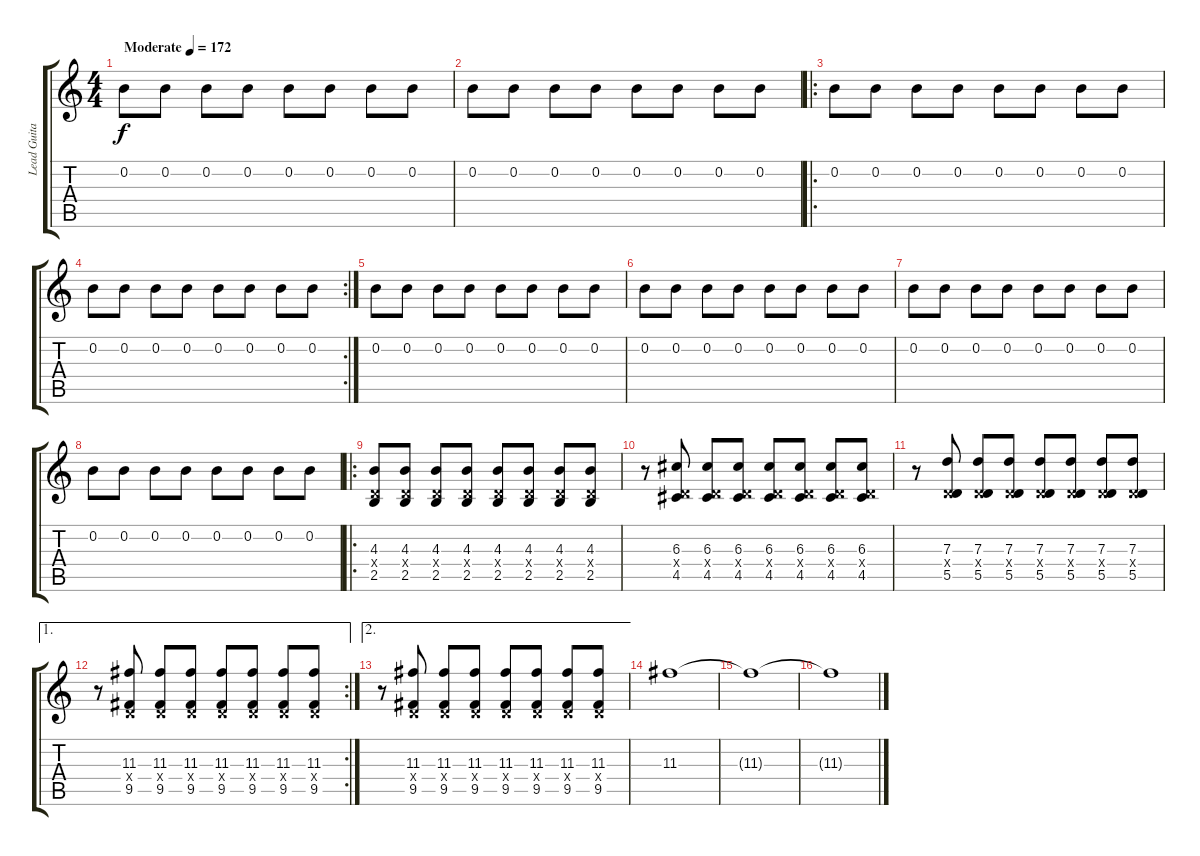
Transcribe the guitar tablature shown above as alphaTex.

\track ("Lead Guitar 1" "Lead Guita") {instrument distortionguitar}
\staff {score tabs}
\tuning (E4 B3 G3 D3 A2 D2) {hide}
\ts (4 4)
\tempo (172 "Moderate")
\clef g2
\ks c
0.2.8{dy f instrument distortionguitar} 0.2.8 0.2.8 0.2.8 0.2.8 0.2.8 0.2.8 0.2.8 |
0.2.8 0.2.8 0.2.8 0.2.8 0.2.8 0.2.8 0.2.8 0.2.8 |
\ro
0.2.8 0.2.8 0.2.8 0.2.8 0.2.8 0.2.8 0.2.8 0.2.8 |
\rc 2
0.2.8 0.2.8 0.2.8 0.2.8 0.2.8 0.2.8 0.2.8 0.2.8 |
0.2.8 0.2.8 0.2.8 0.2.8 0.2.8 0.2.8 0.2.8 0.2.8 |
0.2.8 0.2.8 0.2.8 0.2.8 0.2.8 0.2.8 0.2.8 0.2.8 |
0.2.8 0.2.8 0.2.8 0.2.8 0.2.8 0.2.8 0.2.8 0.2.8 |
0.2.8 0.2.8 0.2.8 0.2.8 0.2.8 0.2.8 0.2.8 0.2.8 |
\ro
(4.3 0.4{x} 2.5).8 (4.3 0.4{x} 2.5).8 (4.3 0.4{x} 2.5).8 (4.3 0.4{x} 2.5).8 (4.3 0.4{x} 2.5).8 (4.3 0.4{x} 2.5).8 (4.3 0.4{x} 2.5).8 (4.3 0.4{x} 2.5).8 |
r.8 (6.3 0.4{x} 4.5).8 (6.3 0.4{x} 4.5).8 (6.3 0.4{x} 4.5).8 (6.3 0.4{x} 4.5).8 (6.3 0.4{x} 4.5).8 (6.3 0.4{x} 4.5).8 (6.3 0.4{x} 4.5).8 |
r.8 (7.3 0.4{x} 5.5).8 (7.3 0.4{x} 5.5).8 (7.3 0.4{x} 5.5).8 (7.3 0.4{x} 5.5).8 (7.3 0.4{x} 5.5).8 (7.3 0.4{x} 5.5).8 (7.3 0.4{x} 5.5).8 |
\ae 1
\rc 2
r.8 (11.3 0.4{x} 9.5).8 (11.3 0.4{x} 9.5).8 (11.3 0.4{x} 9.5).8 (11.3 0.4{x} 9.5).8 (11.3 0.4{x} 9.5).8 (11.3 0.4{x} 9.5).8 (11.3 0.4{x} 9.5).8 |
\ae 2
r.8 (11.3 0.4{x} 9.5).8 (11.3 0.4{x} 9.5).8 (11.3 0.4{x} 9.5).8 (11.3 0.4{x} 9.5).8 (11.3 0.4{x} 9.5).8 (11.3 0.4{x} 9.5).8 (11.3 0.4{x} 9.5).8 |
11.3.1 |
11.3{t}.1 |
11.3{t}.1
